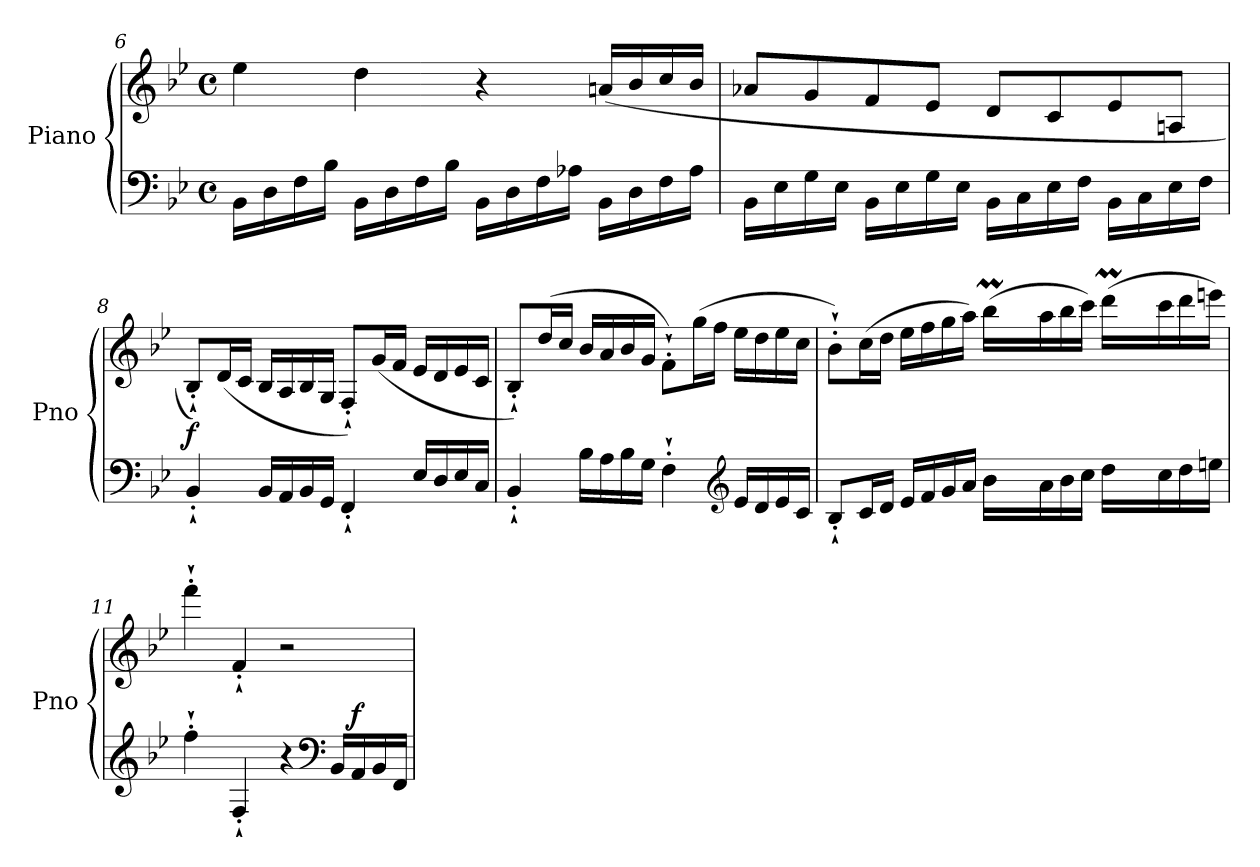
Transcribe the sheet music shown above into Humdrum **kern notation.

**kern	**kern	**dynam
*part1	*part1	*part1
*staff2	*staff1	*staff1/2
*I"Piano	*	*
*I'Pno	*	*
*clefF4	*clefG2	*
*k[b-e-]	*k[b-e-]	*
*M4/4	*M4/4	*
*met(c)	*met(c)	*
=6	=6	=6
16BB-\LL	4ee-\	.
16D\	.	.
16F\	.	.
16B-\JJ	.	.
16BB-\LL	4dd\	.
16D\	.	.
16F\	.	.
16B-\JJ	.	.
16BB-\LL	4r	.
16D\	.	.
16F\	.	.
16A-X\JJ	.	.
!	!	!LO:DY:b
16BB-\LL	(16an/LL	other-dynamics
16D\	16b-/	.
16F\	16cc/	.
16A-\JJ	16b-/JJ	.
!!LO:LB:g=z
=7	=7	=7
16BB-\LL	8a-X/L	.
16E-\	.	.
16G\	8g/	.
16E-\JJ	.	.
16BB-\LL	8f/	.
16E-\	.	.
16G\	8e-/J	.
16E-\JJ	.	.
16BB-\LL	8d/L	.
16C\	.	.
16E-\	8c/	.
16F\JJ	.	.
16BB-\LL	8e-/	.
16C\	.	.
16E-\	8An/J	.
16F\JJ	.	.
=8	=8	=8
!	!	!LO:DY:b
4BB-`'/	8B-`'/L)	f
.	(16d/L	.
.	16c/JJ	.
16BB-/LL	16B-/LL	.
16AA/	16A/	.
16BB-/	16B-/	.
16GG/JJ	16G/JJ	.
4FF`'/	8F`'/L)	.
.	(16g/L	.
.	16f/JJ	.
16E-/LL	16e-/LL	.
16D/	16d/	.
16E-/	16e-/	.
16C/JJ	16c/JJ	.
=9	=9	=9
4BB-`'/	8B-`'/L)	.
.	(16dd/L	.
.	16cc/JJ	.
16B-\LL	16b-/LL	.
16A\	16a/	.
16B-\	16b-/	.
16G\JJ	16g/JJ	.
4F`'\	8f`'\L)	.
.	(16gg\L	.
.	16ff\JJ	.
*clefG2	*	*
16e-/LL	16ee-\LL	.
16d/	16dd\	.
16e-/	16ee-\	.
16c/JJ	16cc\JJ	.
!!LO:LB:g=z
=10	=10	=10
*	*^	*
8B-`'/L	8b-`'\L)	2ryy	.
16c/L	(>16cc\L	.	.
16d/JJ	16dd\JJ	.	.
16e-/LL	16ee-\LL	.	.
16f/	16ff\	.	.
16g/	16gg\	.	.
16a/JJ	16aa\JJ)	.	.
*	*	*Xtuplet	*
16b-\LL	(>16bb-M\LL	48ryy	.
.	.	48cccyy	.
.	.	48bb-yy	.
16a\	16aa\	8.ryy	.
16b-\	16bb-\	.	.
16cc\JJ	16ccc\JJ)	.	.
16dd\LL	(>16dddm\LL	48ryy	.
.	.	48eee-yy	.
.	.	48dddyy	.
16cc\	16ccc\	8.ryy	.
16dd\	16ddd\	.	.
16een\JJ	16eeen\JJ)	.	.
*	*v	*v	*
=11	=11	=11
4ff`'\	4fff`'\	.
4F`'/	4f`'/	.
4r	2r	.
*clefF4	*	*
16BB-/LL	.	.
!	!	!LO:DY:a=2
16AA/	.	f
16BB-/	.	.
16FF/JJ	.	.
=	=	=
*-	*-	*-
